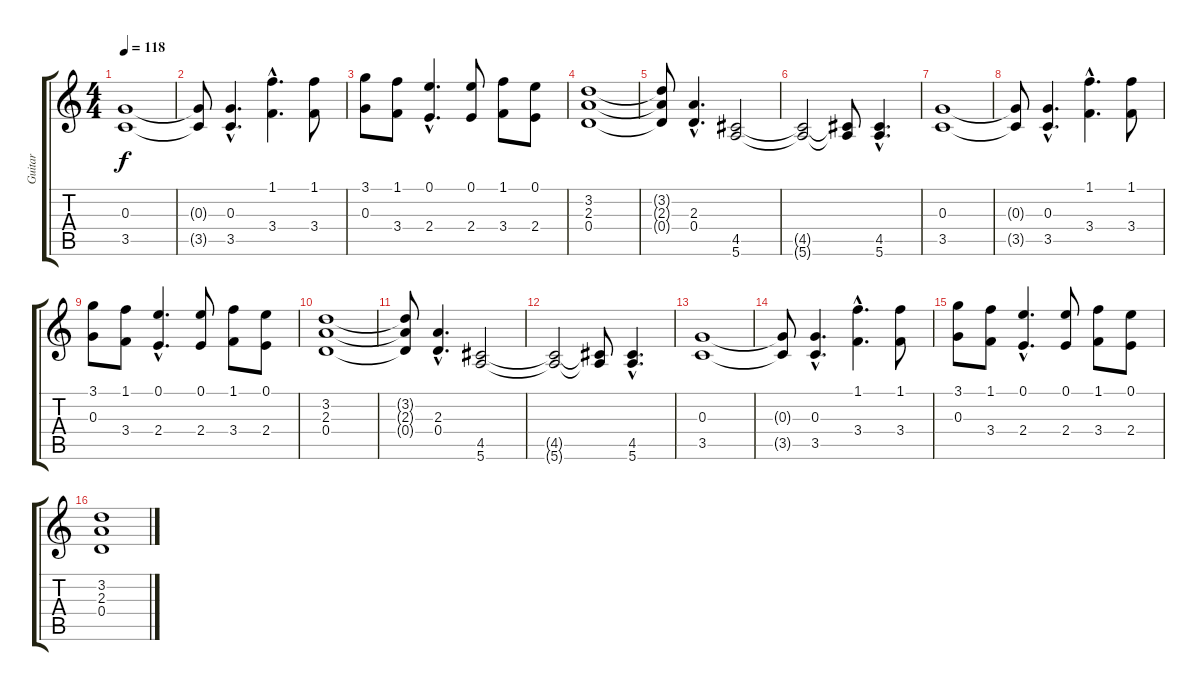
\track ("Guitar" "Guitar") {instrument distortionguitar}
\staff {score tabs}
\tuning (E4 B3 G3 D3 A2 E2) {hide}
\ts (4 4)
\tempo 118
\clef g2
\ks c
(0.3 3.5).1{dy f} |
(0.3{t} 3.5{t}).8 (0.3{hac} 3.5{hac}).4{d} (1.1{hac} 3.4{hac}).4{d} (1.1 3.4).8 |
(3.1 0.3).8 (1.1 3.4).8 (0.1{hac} 2.4{hac}).4{d} (0.1 2.4).8 (1.1 3.4).8 (0.1 2.4).8 |
(3.2 2.3 0.4).1 |
(3.2{t} 2.3{t} 0.4{t}).8 (2.3{hac} 0.4{hac}).4{d} (4.5 5.6).2 |
(4.5{t} 5.6{t}).2 (4.5{t} 5.6{t}).8 (4.5{hac} 5.6{hac}).4{d} |
(0.3 3.5).1 |
(0.3{t} 3.5{t}).8 (0.3{hac} 3.5{hac}).4{d} (1.1{hac} 3.4{hac}).4{d} (1.1 3.4).8 |
(3.1 0.3).8 (1.1 3.4).8 (0.1{hac} 2.4{hac}).4{d} (0.1 2.4).8 (1.1 3.4).8 (0.1 2.4).8 |
(3.2 2.3 0.4).1 |
(3.2{t} 2.3{t} 0.4{t}).8 (2.3{hac} 0.4{hac}).4{d} (4.5 5.6).2 |
(4.5{t} 5.6{t}).2 (4.5{t} 5.6{t}).8 (4.5{hac} 5.6{hac}).4{d} |
(0.3 3.5).1 |
(0.3{t} 3.5{t}).8 (0.3{hac} 3.5{hac}).4{d} (1.1{hac} 3.4{hac}).4{d} (1.1 3.4).8 |
(3.1 0.3).8 (1.1 3.4).8 (0.1{hac} 2.4{hac}).4{d} (0.1 2.4).8 (1.1 3.4).8 (0.1 2.4).8 |
(3.2 2.3 0.4).1
